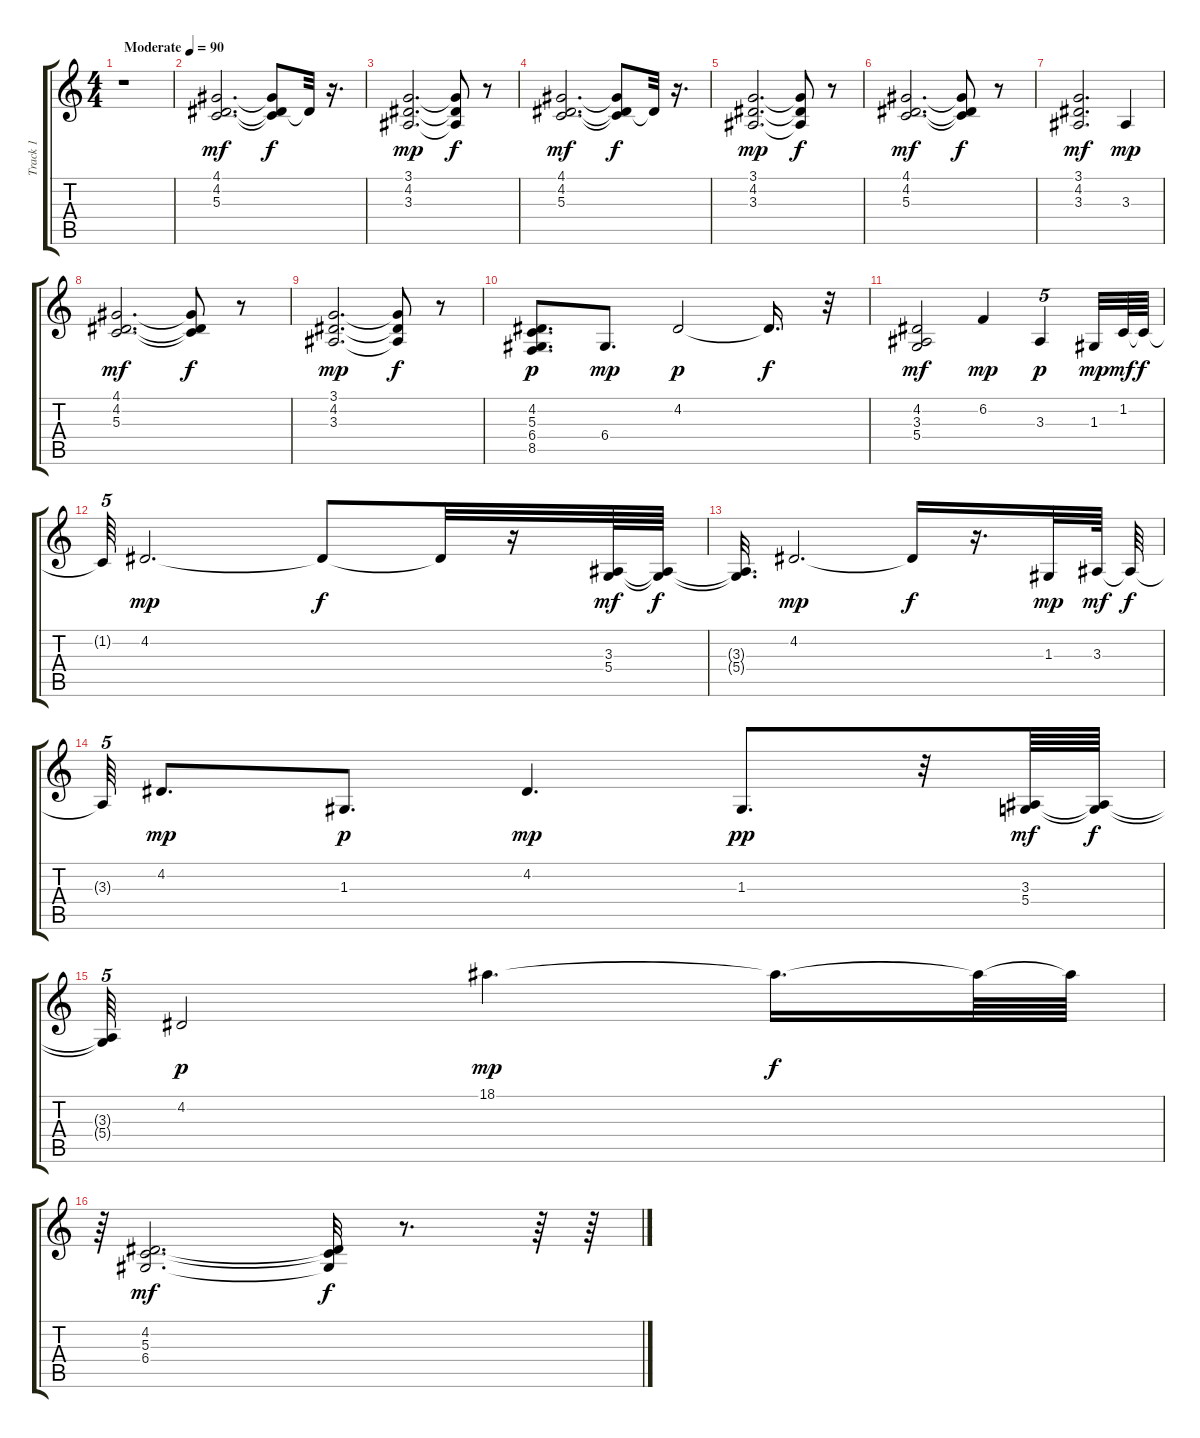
\track ("Track 1" "Track 1") {instrument electricpiano2}
\staff {score tabs}
\tuning (E4 B3 G3 D3 A2 E2) {hide}
\ts (4 4)
\tempo (90 "Moderate")
\clef g2
\ks c
r.1{dy mf instrument electricpiano2} |
(4.1 4.2 5.3).2{d} (4.1{t} 4.2{t} 5.3{t}).8{dy f} 4.2{t}.32 r.16{d} |
(3.1 4.2 3.3).2{d dy mp} (3.1{t} 4.2{t} 3.3{t}).8{dy f} r.8 |
(4.1 4.2 5.3).2{d dy mf} (4.1{t} 4.2{t} 5.3{t}).8{dy f} 4.2{t}.32 r.16{d} |
(3.1 4.2 3.3).2{d dy mp} (3.1{t} 4.2{t} 3.3{t}).8{dy f} r.8 |
(4.1 4.2 5.3).2{d dy mf} (4.1{t} 4.2{t} 5.3{t}).8{dy f} r.8 |
(3.1 4.2 3.3).2{d dy mf} 3.3.4{dy mp} |
(4.1 4.2 5.3).2{d dy mf} (4.1{t} 4.2{t} 5.3{t}).8{dy f} r.8 |
(3.1 4.2 3.3).2{d dy mp} (3.1{t} 4.2{t} 3.3{t}).8{dy f} r.8 |
(4.2 5.3 6.4 8.5).8{d dy p} 6.4.8{d dy mp} 4.2.2{dy p} 4.2{t}.16{d dy f} r.32 |
(4.2 3.3 5.4).2{dy mf} 6.2.4{dy mp} 3.3.4{tu (5 4) dy p} 1.3.32{dy mp} 1.2.64{dy mf} 1.2{t}.64{dy f} |
1.2{t}.64{tu (5 4)} 4.2.2{d dy mp} 4.2{t}.8{dy f} 4.2{t}.32 r.16 (3.3 5.4).64{dy mf} (3.3{t} 5.4{t}).64{dy f} |
(3.3{t} 5.4{t}).32{d} 4.2.2{d dy mp} 4.2{t}.16{dy f} r.16{d} 1.3.32{dy mp} 3.3.64{dy mf} 3.3{t}.64{dy f} |
3.3{t}.64{tu (5 4)} 4.2.8{d dy mp} 1.3.8{d dy p} 4.2.4{d dy mp} 1.3.8{d dy pp} r.32 (3.3 5.4).64{dy mf} (3.3{t} 5.4{t}).64{dy f} |
(3.3{t} 5.4{t}).64{tu (5 4)} 4.2.2{dy p} 18.1.4{d dy mp} 18.1{t}.16{d dy f} 18.1{t}.64 18.1{t}.64 |
r.64{tu (5 4)} (4.2 5.3 6.4).2{d dy mf} (4.2{t} 5.3{t} 6.4{t}).32{dy f} r.8{d} r.64 r.64
